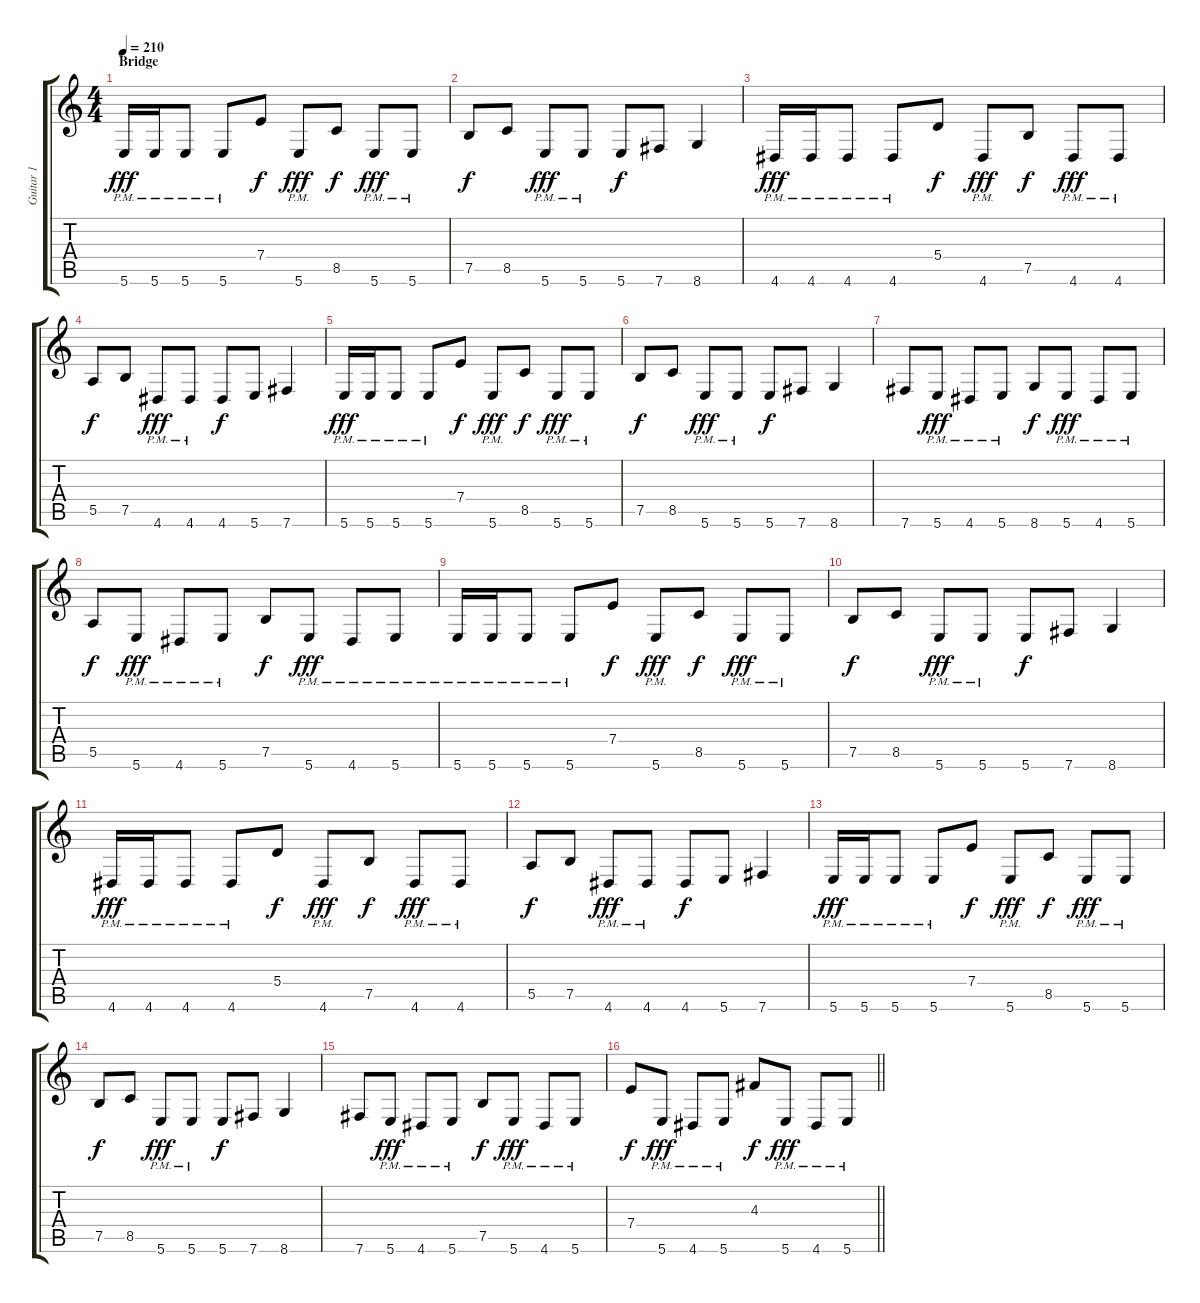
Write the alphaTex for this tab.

\track ("Guitar 1" "Guitar 1") {instrument distortionguitar}
\staff {score tabs}
\tuning (B3 Gb3 D3 A2 E2 B1) {hide}
\ts (4 4)
\section ("" "Bridge")
\tempo 210
\clef g2
\ks c
5.6{pm}.16{dy fff} 5.6{pm}.16 5.6{pm}.8 5.6{pm}.8 7.4.8{dy f} 5.6{pm}.8{dy fff} 8.5.8{dy f} 5.6{pm}.8{dy fff} 5.6{pm}.8 |
7.5.8{dy f} 8.5.8 5.6{pm}.8{dy fff} 5.6{pm}.8 5.6.8{dy f} 7.6.8 8.6.4 |
4.6{pm}.16{dy fff} 4.6{pm}.16 4.6{pm}.8 4.6{pm}.8 5.4.8{dy f} 4.6{pm}.8{dy fff} 7.5.8{dy f} 4.6{pm}.8{dy fff} 4.6{pm}.8 |
5.5.8{dy f} 7.5.8 4.6{pm}.8{dy fff} 4.6{pm}.8 4.6.8{dy f} 5.6.8 7.6.4 |
5.6{pm}.16{dy fff} 5.6{pm}.16 5.6{pm}.8 5.6{pm}.8 7.4.8{dy f} 5.6{pm}.8{dy fff} 8.5.8{dy f} 5.6{pm}.8{dy fff} 5.6{pm}.8 |
7.5.8{dy f} 8.5.8 5.6{pm}.8{dy fff} 5.6{pm}.8 5.6.8{dy f} 7.6.8 8.6.4 |
7.6.8 5.6{pm}.8{dy fff} 4.6{pm}.8 5.6{pm}.8 8.6.8{dy f} 5.6{pm}.8{dy fff} 4.6{pm}.8 5.6{pm}.8 |
5.5.8{dy f} 5.6{pm}.8{dy fff} 4.6{pm}.8 5.6{pm}.8 7.5.8{dy f} 5.6{pm}.8{dy fff} 4.6{pm}.8 5.6{pm}.8 |
5.6{pm}.16 5.6{pm}.16 5.6{pm}.8 5.6{pm}.8 7.4.8{dy f} 5.6{pm}.8{dy fff} 8.5.8{dy f} 5.6{pm}.8{dy fff} 5.6{pm}.8 |
7.5.8{dy f} 8.5.8 5.6{pm}.8{dy fff} 5.6{pm}.8 5.6.8{dy f} 7.6.8 8.6.4 |
4.6{pm}.16{dy fff} 4.6{pm}.16 4.6{pm}.8 4.6{pm}.8 5.4.8{dy f} 4.6{pm}.8{dy fff} 7.5.8{dy f} 4.6{pm}.8{dy fff} 4.6{pm}.8 |
5.5.8{dy f} 7.5.8 4.6{pm}.8{dy fff} 4.6{pm}.8 4.6.8{dy f} 5.6.8 7.6.4 |
5.6{pm}.16{dy fff} 5.6{pm}.16 5.6{pm}.8 5.6{pm}.8 7.4.8{dy f} 5.6{pm}.8{dy fff} 8.5.8{dy f} 5.6{pm}.8{dy fff} 5.6{pm}.8 |
7.5.8{dy f} 8.5.8 5.6{pm}.8{dy fff} 5.6{pm}.8 5.6.8{dy f} 7.6.8 8.6.4 |
7.6.8 5.6{pm}.8{dy fff} 4.6{pm}.8 5.6{pm}.8 7.5.8{dy f} 5.6{pm}.8{dy fff} 4.6{pm}.8 5.6{pm}.8 |
\barLineRight lightlight
7.4.8{dy f} 5.6{pm}.8{dy fff} 4.6{pm}.8 5.6{pm}.8 4.3.8{dy f} 5.6{pm}.8{dy fff} 4.6{pm}.8 5.6{pm}.8
